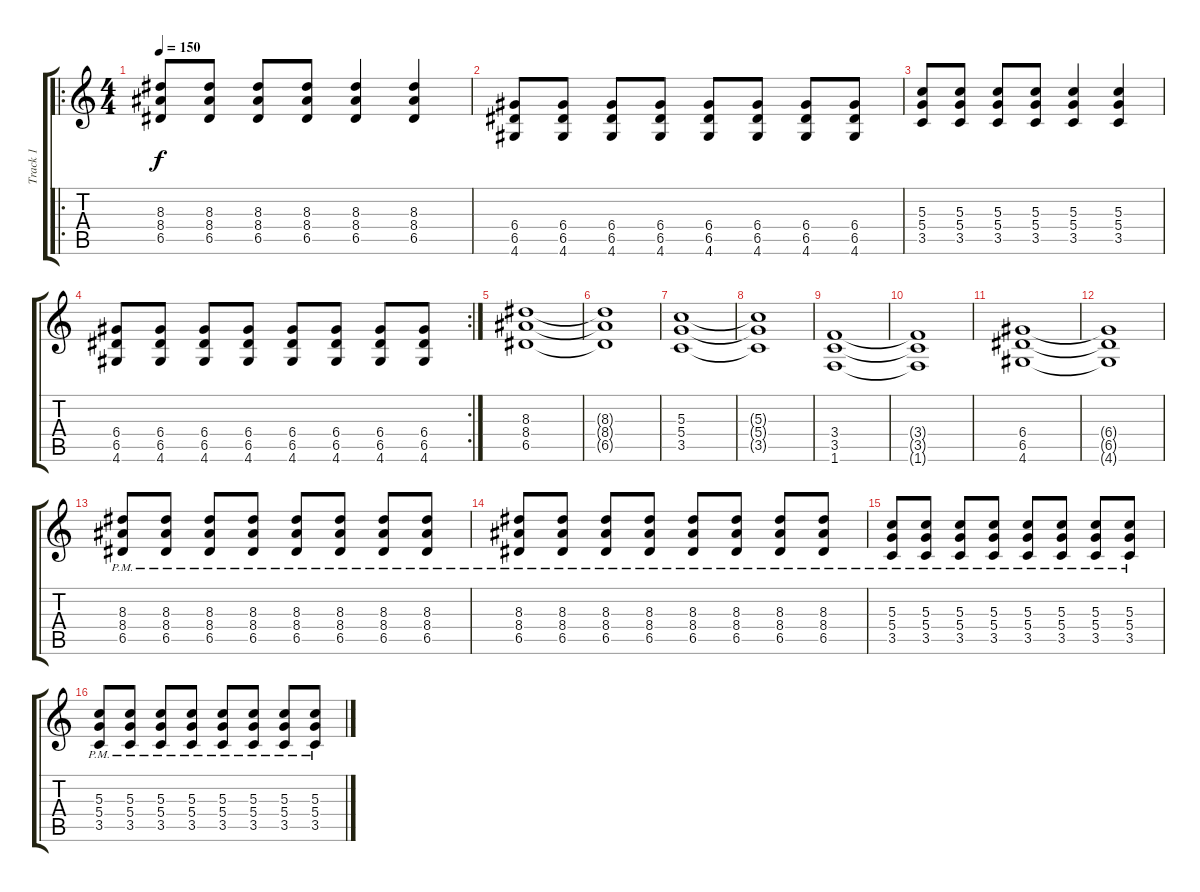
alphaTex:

\track ("Track 1" "Track 1") {instrument overdrivenguitar}
\staff {score tabs}
\tuning (E4 B3 G3 D3 A2 E2) {hide}
\ro
\ts (4 4)
\tempo 150
\clef g2
\ks c
(8.3 8.4 6.5).8{dy f} (8.3 8.4 6.5).8 (8.3 8.4 6.5).8 (8.3 8.4 6.5).8 (8.3 8.4 6.5).4 (8.3 8.4 6.5).4 |
(6.4 6.5 4.6).8 (6.4 6.5 4.6).8 (6.4 6.5 4.6).8 (6.4 6.5 4.6).8 (6.4 6.5 4.6).8 (6.4 6.5 4.6).8 (6.4 6.5 4.6).8 (6.4 6.5 4.6).8 |
(5.3 5.4 3.5).8 (5.3 5.4 3.5).8 (5.3 5.4 3.5).8 (5.3 5.4 3.5).8 (5.3 5.4 3.5).4 (5.3 5.4 3.5).4 |
\rc 2
(6.4 6.5 4.6).8 (6.4 6.5 4.6).8 (6.4 6.5 4.6).8 (6.4 6.5 4.6).8 (6.4 6.5 4.6).8 (6.4 6.5 4.6).8 (6.4 6.5 4.6).8 (6.4 6.5 4.6).8 |
(8.3 8.4 6.5).1 |
(8.3{t} 8.4{t} 6.5{t}).1 |
(5.3 5.4 3.5).1 |
(5.3{t} 5.4{t} 3.5{t}).1 |
(3.4 3.5 1.6).1 |
(3.4{t} 3.5{t} 1.6{t}).1 |
(6.4 6.5 4.6).1 |
(6.4{t} 6.5{t} 4.6{t}).1 |
(8.3{pm} 8.4{pm} 6.5{pm}).8 (8.3{pm} 8.4{pm} 6.5{pm}).8 (8.3{pm} 8.4{pm} 6.5{pm}).8 (8.3{pm} 8.4{pm} 6.5{pm}).8 (8.3{pm} 8.4{pm} 6.5{pm}).8 (8.3{pm} 8.4{pm} 6.5{pm}).8 (8.3{pm} 8.4{pm} 6.5{pm}).8 (8.3{pm} 8.4{pm} 6.5{pm}).8 |
(8.3{pm} 8.4{pm} 6.5{pm}).8 (8.3{pm} 8.4{pm} 6.5{pm}).8 (8.3{pm} 8.4{pm} 6.5{pm}).8 (8.3{pm} 8.4{pm} 6.5{pm}).8 (8.3{pm} 8.4{pm} 6.5{pm}).8 (8.3{pm} 8.4{pm} 6.5{pm}).8 (8.3{pm} 8.4{pm} 6.5{pm}).8 (8.3{pm} 8.4{pm} 6.5{pm}).8 |
(5.3{pm} 5.4{pm} 3.5{pm}).8 (5.3{pm} 5.4{pm} 3.5{pm}).8 (5.3{pm} 5.4{pm} 3.5{pm}).8 (5.3{pm} 5.4{pm} 3.5{pm}).8 (5.3{pm} 5.4{pm} 3.5{pm}).8 (5.3{pm} 5.4{pm} 3.5{pm}).8 (5.3{pm} 5.4{pm} 3.5{pm}).8 (5.3{pm} 5.4{pm} 3.5{pm}).8 |
(5.3{pm} 5.4{pm} 3.5{pm}).8 (5.3{pm} 5.4{pm} 3.5{pm}).8 (5.3{pm} 5.4{pm} 3.5{pm}).8 (5.3{pm} 5.4{pm} 3.5{pm}).8 (5.3{pm} 5.4{pm} 3.5{pm}).8 (5.3{pm} 5.4{pm} 3.5{pm}).8 (5.3{pm} 5.4{pm} 3.5{pm}).8 (5.3{pm} 5.4{pm} 3.5{pm}).8
